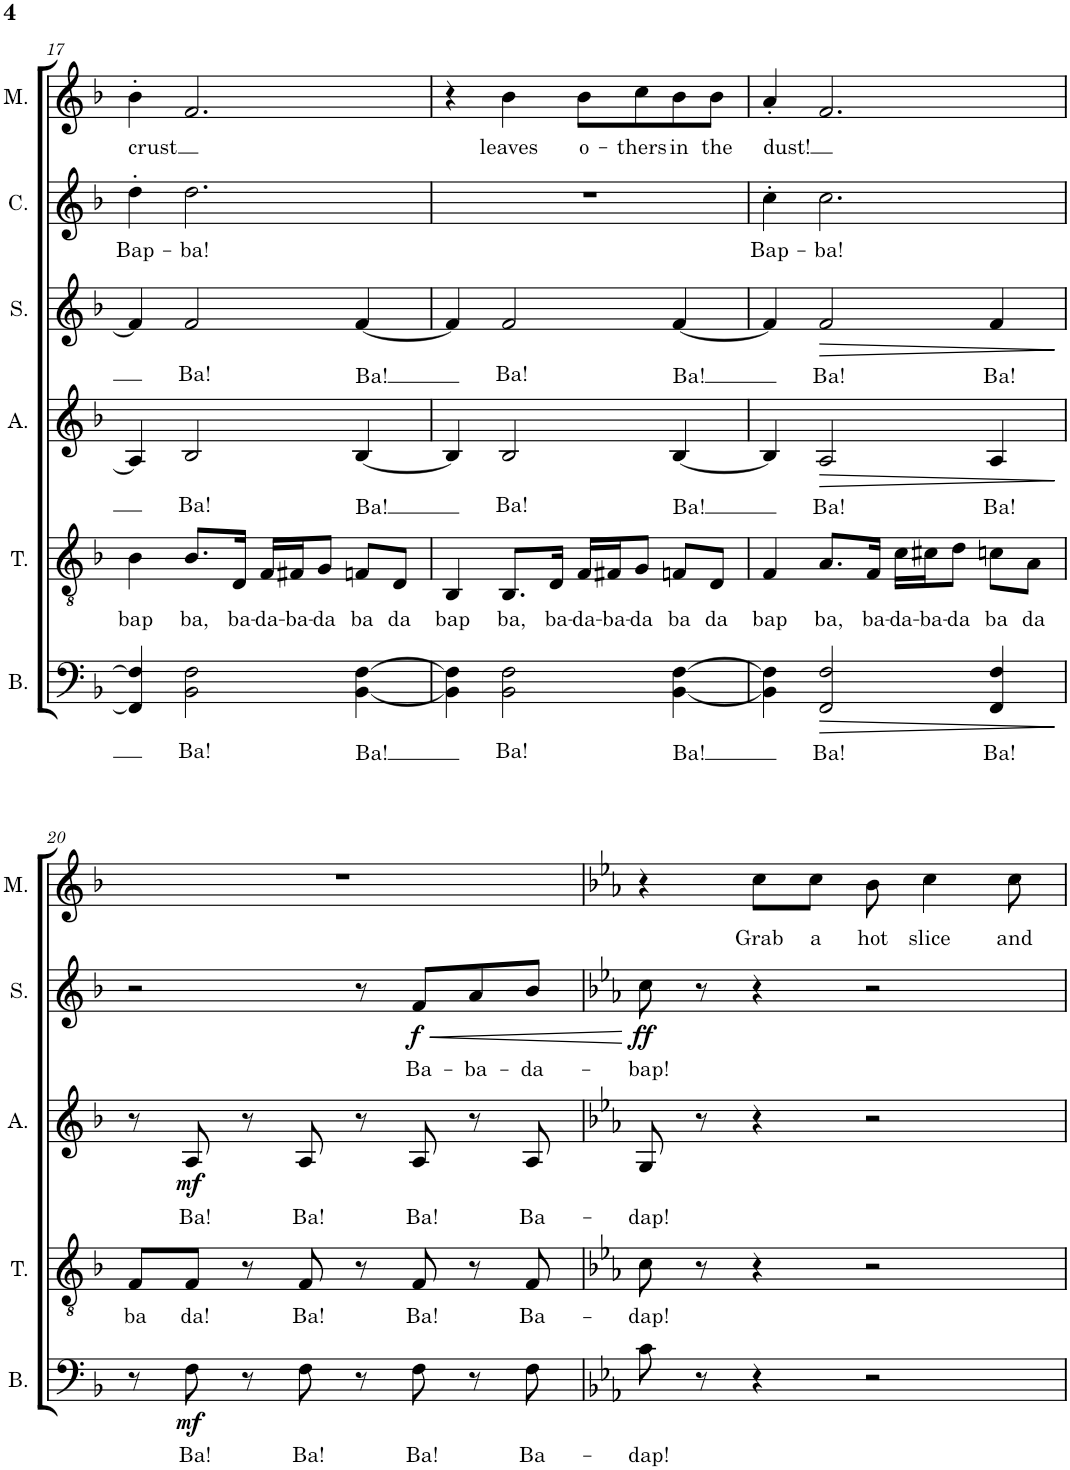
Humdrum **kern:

**kern	**text	**dynam	**kern	**text	**kern	**text	**dynam	**kern	**text	**dynam	**kern	**text	**kern	**text
*part6	*part6	*part6	*part5	*part5	*part4	*part4	*part4	*part3	*part3	*part3	*part2	*part2	*part1	*part1
*staff6	*staff6	*staff6	*staff5	*staff5	*staff4	*staff4	*staff4	*staff3	*staff3	*staff3	*staff2	*staff2	*staff1	*staff1
*I"Bass	*	*	*I"Tenor	*	*I"Alto	*	*	*I"Soprano	*	*	*I"Crowd	*	*I"Mona	*
*I'B.	*	*	*I'T.	*	*I'A.	*	*	*I'S.	*	*	*I'C.	*	*I'M.	*
!!LO:PB:g=z
*clefF4	*	*	*clefGv2	*	*clefG2	*	*	*clefG2	*	*	*clefG2	*	*clefG2	*
*k[b-]	*	*	*k[b-]	*	*k[b-]	*	*	*k[b-]	*	*	*k[b-]	*	*k[b-]	*
*M4/4	*	*	*M4/4	*	*M4/4	*	*	*M4/4	*	*	*M4/4	*	*M4/4	*
=17	=17	=17	=17	=17	=17	=17	=17	=17	=17	=17	=17	=17	=17	=17
!	!	!	!	!LO:LY:b	!	!	!	!	!	!	!	!LO:LY:b	!	!LO:LY:b
4FF/] 4F/]	.	.	4B-\	bap	4A/]	.	.	4f/]	.	.	4dd'\	Bap-	4b-'\	crust
!	!LO:LY:b	!	!	!LO:LY:b	!	!LO:LY:b	!	!	!LO:LY:b	!	!	!LO:LY:b	!	!
2BB-\ 2F\	Ba!	.	8.B-/L	ba,	2B-/	Ba!	.	2f/	Ba!	.	2.dd\	-ba!	2.f/	.
!	!	!	!	!LO:LY:b	!	!	!	!	!	!	!	!	!	!
.	.	.	16D/Jk	ba-	.	.	.	.	.	.	.	.	.	.
!	!	!	!	!LO:LY:b	!	!	!	!	!	!	!	!	!	!
.	.	.	16F/LL	-da-	.	.	.	.	.	.	.	.	.	.
!	!	!	!	!LO:LY:b	!	!	!	!	!	!	!	!	!	!
.	.	.	16F#X/J	-ba-	.	.	.	.	.	.	.	.	.	.
!	!	!	!	!LO:LY:b	!	!	!	!	!	!	!	!	!	!
.	.	.	8G/J	-da	.	.	.	.	.	.	.	.	.	.
!	!LO:LY:b	!	!	!LO:LY:b	!	!LO:LY:b	!	!	!LO:LY:b	!	!	!	!	!
[4BB-\ [4F\	Ba!	.	8Fn/L	ba	[4B-/	Ba!	.	[4f/	Ba!	.	.	.	.	.
!	!	!	!	!LO:LY:b	!	!	!	!	!	!	!	!	!	!
.	.	.	8D/J	da	.	.	.	.	.	.	.	.	.	.
=18	=18	=18	=18	=18	=18	=18	=18	=18	=18	=18	=18	=18	=18	=18
!	!	!	!	!LO:LY:b	!	!	!	!	!	!	!	!	!	!
4BB-\] 4F\]	.	.	4BB-/	bap	4B-/]	.	.	4f/]	.	.	1r	.	4r	.
!	!LO:LY:b	!	!	!LO:LY:b	!	!LO:LY:b	!	!	!LO:LY:b	!	!	!	!	!LO:LY:b
2BB-\ 2F\	Ba!	.	8.BB-/L	ba,	2B-/	Ba!	.	2f/	Ba!	.	.	.	4b-\	leaves
!	!	!	!	!LO:LY:b	!	!	!	!	!	!	!	!	!	!
.	.	.	16D/Jk	ba-	.	.	.	.	.	.	.	.	.	.
!	!	!	!	!LO:LY:b	!	!	!	!	!	!	!	!	!	!LO:LY:b
.	.	.	16F/LL	-da-	.	.	.	.	.	.	.	.	8b-\L	o-
!	!	!	!	!LO:LY:b	!	!	!	!	!	!	!	!	!	!
.	.	.	16F#X/J	-ba-	.	.	.	.	.	.	.	.	.	.
!	!	!	!	!LO:LY:b	!	!	!	!	!	!	!	!	!	!LO:LY:b
.	.	.	8G/J	-da	.	.	.	.	.	.	.	.	8cc\	-thers
!	!LO:LY:b	!	!	!LO:LY:b	!	!LO:LY:b	!	!	!LO:LY:b	!	!	!	!	!LO:LY:b
[4BB-\ [4F\	Ba!	.	8Fn/L	ba	[4B-/	Ba!	.	[4f/	Ba!	.	.	.	8b-\	in
!	!	!	!	!LO:LY:b	!	!	!	!	!	!	!	!	!	!LO:LY:b
.	.	.	8D/J	da	.	.	.	.	.	.	.	.	8b-\J	the
=19	=19	=19	=19	=19	=19	=19	=19	=19	=19	=19	=19	=19	=19	=19
!	!	!	!	!LO:LY:b	!	!	!	!	!	!	!	!LO:LY:b	!	!LO:LY:b
4BB-\] 4F\]	.	.	4F/	bap	4B-/]	.	.	4f/]	.	.	4cc'\	Bap-	4a'/	dust!
!	!LO:LY:b	!LO:HP:b	!	!LO:LY:b	!	!LO:LY:b	!LO:HP:b	!	!LO:LY:b	!LO:HP:b	!	!LO:LY:b	!	!
2FF/ 2F/	Ba!	>	8.A/L	ba,	2A/	Ba!	>	2f/	Ba!	>	2.cc\	-ba!	2.f/	.
!	!	!	!	!LO:LY:b	!	!	!	!	!	!	!	!	!	!
.	.	.	16F/Jk	ba-	.	.	.	.	.	.	.	.	.	.
!	!	!	!	!LO:LY:b	!	!	!	!	!	!	!	!	!	!
.	.	.	16c\LL	-da-	.	.	.	.	.	.	.	.	.	.
!	!	!	!	!LO:LY:b	!	!	!	!	!	!	!	!	!	!
.	.	.	16c#X\J	-ba-	.	.	.	.	.	.	.	.	.	.
!	!	!	!	!LO:LY:b	!	!	!	!	!	!	!	!	!	!
.	.	.	8d\J	-da	.	.	.	.	.	.	.	.	.	.
!	!LO:LY:b	!	!	!LO:LY:b	!	!LO:LY:b	!	!	!LO:LY:b	!	!	!	!	!
4FF/ 4F/	Ba!	.	8cn\L	ba	4A/	Ba!	.	4f/	Ba!	.	.	.	.	.
!	!	!	!	!LO:LY:b	!	!	!	!	!	!	!	!	!	!
.	.	.	8A\J	da	.	.	.	.	.	.	.	.	.	.
.	.	]	.	.	.	.	]	.	.	]	.	.	.	.
!!LO:LB:g=z
=20	=20	=20	=20	=20	=20	=20	=20	=20	=20	=20	=20	=20	=20	=20
!	!	!	!	!LO:LY:b	!	!	!	!	!	!	!	!	!	!
8r	.	.	8F/L	ba	8r	.	.	2r	.	.	1r	.	1r	.
!	!LO:LY:b	!LO:DY:b	!	!LO:LY:b	!	!LO:LY:b	!LO:DY:b	!	!	!	!	!	!	!
8F\	Ba!	mf	8F/J	da!	8A/	Ba!	mf	.	.	.	.	.	.	.
8r	.	.	8r	.	8r	.	.	.	.	.	.	.	.	.
!	!LO:LY:b	!	!	!LO:LY:b	!	!LO:LY:b	!	!	!	!	!	!	!	!
8F\	Ba!	.	8F/	Ba!	8A/	Ba!	.	.	.	.	.	.	.	.
8r	.	.	8r	.	8r	.	.	8r	.	.	.	.	.	.
!	!LO:LY:b	!	!	!LO:LY:b	!	!LO:LY:b	!	!	!LO:LY:b	!LO:HP:b	!	!	!	!
!	!	!	!	!	!	!	!	!	!	!LO:DY:n=1:b	!	!	!	!
8F\	Ba!	.	8F/	Ba!	8A/	Ba!	.	8f/L	Ba-	< f	.	.	.	.
!	!	!	!	!	!	!	!	!	!LO:LY:b	!	!	!	!	!
8r	.	.	8r	.	8r	.	.	8a/	-ba-	.	.	.	.	.
!	!LO:LY:b	!	!	!LO:LY:b	!	!LO:LY:b	!	!	!LO:LY:b	!	!	!	!	!
8F\	Ba-	.	8F/	Ba-	8A/	Ba-	.	8b-/J	-da-	.	.	.	.	.
.	.	.	.	.	.	.	.	.	.	[	.	.	.	.
=21	=21	=21	=21	=21	=21	=21	=21	=21	=21	=21	=21	=21	=21	=21
*k[b-e-a-]	*	*	*k[b-e-a-]	*	*k[b-e-a-]	*	*	*k[b-e-a-]	*	*	*k[b-e-a-]	*	*k[b-e-a-]	*
!	!LO:LY:b	!	!	!LO:LY:b	!	!LO:LY:b	!	!	!LO:LY:b	!LO:DY:b	!	!	!	!
8c\	-dap!	.	8c\	-dap!	8G/	-dap!	.	8cc\	-bap!	ff	1r	.	4r	.
8r	.	.	8r	.	8r	.	.	8r	.	.	.	.	.	.
!	!	!	!	!	!	!	!	!	!	!	!	!	!	!LO:LY:b
4r	.	.	4r	.	4r	.	.	4r	.	.	.	.	8cc\L	Grab
!	!	!	!	!	!	!	!	!	!	!	!	!	!	!LO:LY:b
.	.	.	.	.	.	.	.	.	.	.	.	.	8cc\J	a
!	!	!	!	!	!	!	!	!	!	!	!	!	!	!LO:LY:b
2r	.	.	2r	.	2r	.	.	2r	.	.	.	.	8b-\	hot
!	!	!	!	!	!	!	!	!	!	!	!	!	!	!LO:LY:b
.	.	.	.	.	.	.	.	.	.	.	.	.	4cc\	slice
!	!	!	!	!	!	!	!	!	!	!	!	!	!	!LO:LY:b
.	.	.	.	.	.	.	.	.	.	.	.	.	8cc\	and
=	=	=	=	=	=	=	=	=	=	=	=	=	=	=
*-	*-	*-	*-	*-	*-	*-	*-	*-	*-	*-	*-	*-	*-	*-
